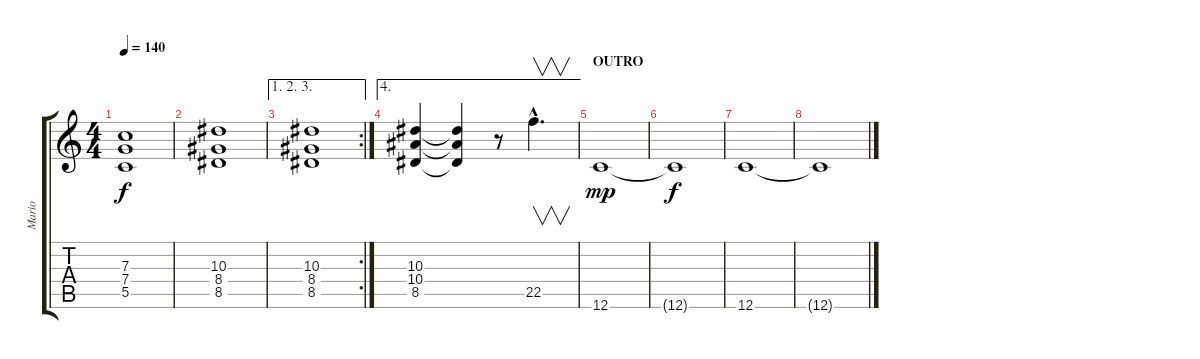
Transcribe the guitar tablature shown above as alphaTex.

\track ("Mario" "Mario") {instrument distortionguitar}
\staff {score tabs}
\tuning (D4 A3 F3 C3 G2 C2) {hide}
\ts (4 4)
\tempo 140
\clef g2
\ks c
(7.3{t} 7.4{t} 5.5{t}).1{dy f} |
(10.3 8.4 8.5).1 |
\ae (1 2 3)
\rc 2
(10.3 8.4 8.5).1 |
\ae 4
(10.3 10.4 8.5).4 (10.3{t} 10.4{t} 8.5{t}).4 r.8 22.5{hac}.4{v d instrument guitarharmonics} |
\section ("" "OUTRO")
12.6.1{dy mp} |
12.6{t}.1{dy f} |
12.6.1{volume 0} |
12.6{t}.1
